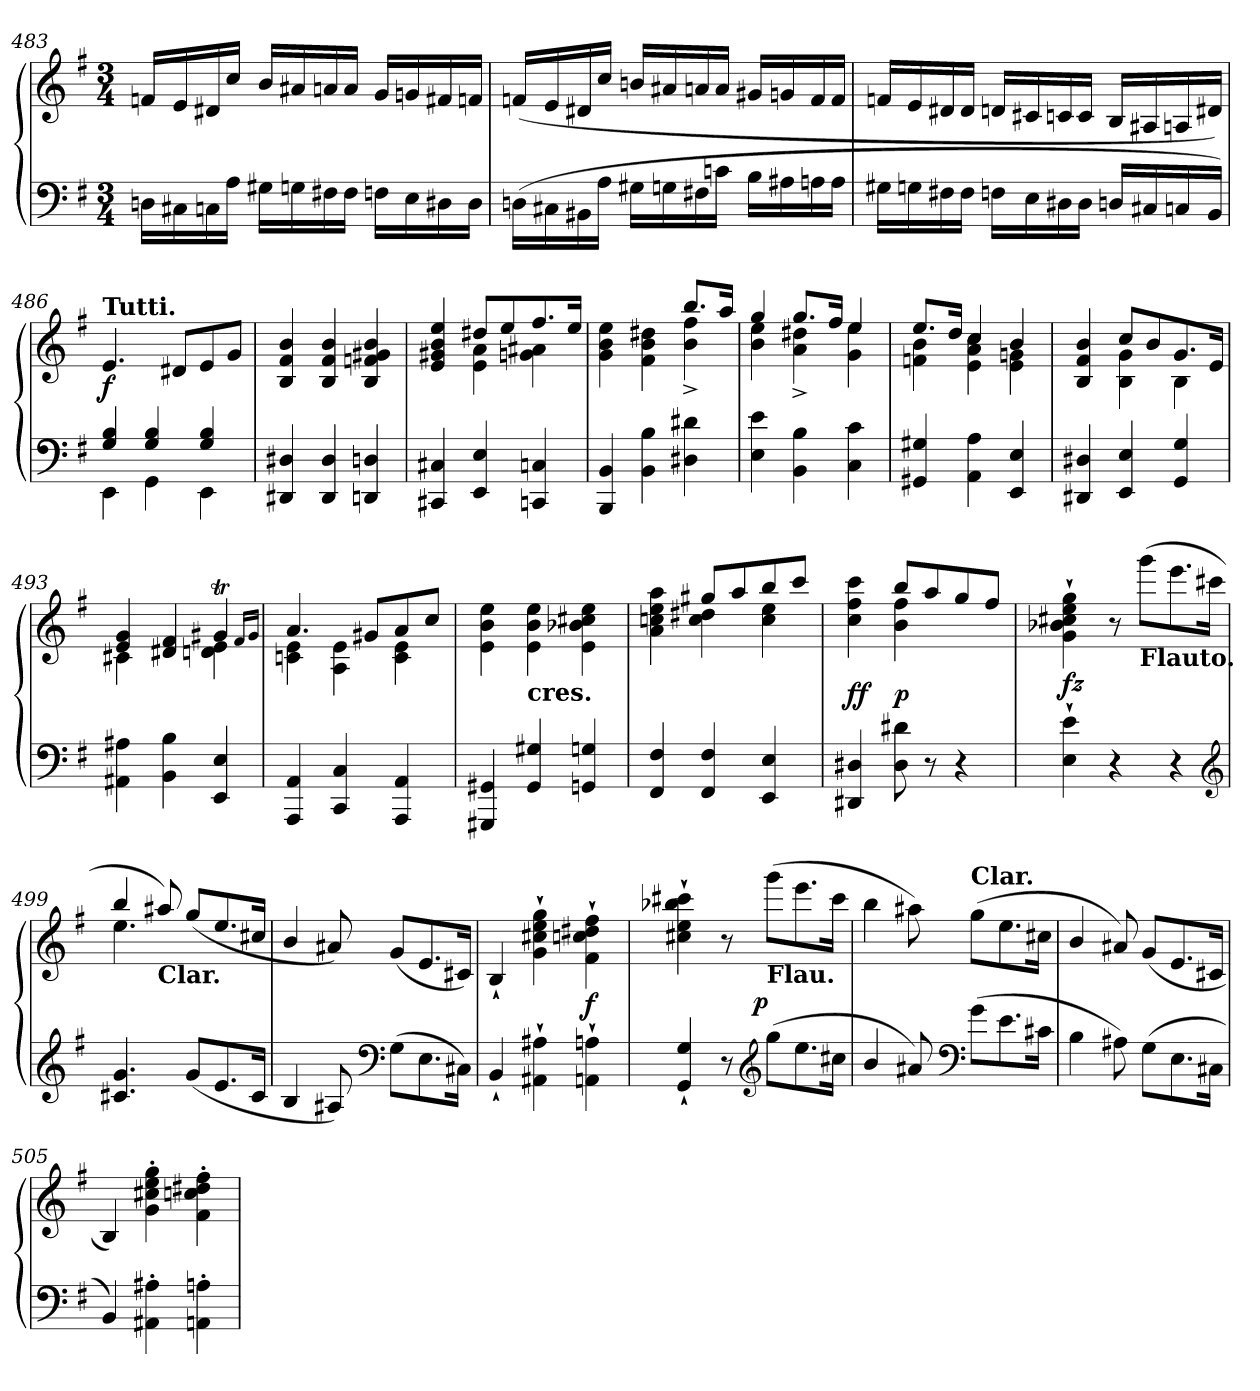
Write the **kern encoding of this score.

**kern	**kern	**dynam
*part1	*part1	*part1
*staff2	*staff1	*staff1/2
*clefF4	*clefG2	*
*k[f#]	*k[f#]	*
*M3/4	*M3/4	*
=483	=483	=483
16DnLL	16fnLL	.
16C#X	16e	.
16Cn	16d#X	.
16AJJ	16ccJJ	.
16G#XLL	16bLL	.
16Gn	16a#X	.
16F#X	16an	.
16F#JJ	16aJJ	.
16FnLL	16gLL	.
16E	16gn	.
16D#X	16f#X	.
16D#JJ	16fnJJ	.
=484	=484	=484
(>16DnLL	(<16fnLL	.
16C#X	16e	.
16BB#X	16d#X	.
16AJJ	16ccJJ	.
16G#XLL	16bnLL	.
16Gn	16a#X	.
16F#X	16an	.
16cnJJ	16aJJ	.
16BLL	16g#XLL	.
16A#X	16gn	.
16An	16f	.
16AJJ	16fJJ	.
=485	=485	=485
16G#XLL	16fnLL	.
16Gn	16e	.
16F#X	16d#X	.
16F#JJ	16d#JJ	.
16FnLL	16dnLL	.
16E	16c#X	.
16D#X	16cn	.
16D#JJ	16cJJ	.
16DnLL	16BLL	.
16C#X	16A#X	.
16Cn	16An	.
16BBJJ)	16d#XJJ)	.
=486	=486	=486
*^	*	*
!	!	!LO:TX:a:B:t=Tutti.	!
4B! 4G!	4EE!	4.e!	f
4B! 4G!	4GG!	.	.
.	.	8d#X!L	.
4B! 4G!	4EE!	8e!	.
.	.	8g!J	.
*v	*v	*	*
=487	=487	=487
4D#X!/ 4DD#X!/	4b! 4f#! 4B!	.
4D#!/ 4DD#!/	4b! 4f#! 4B!	.
4Dn!/ 4DDn!/	4b! 4g#X! 4fn! 4B!	.
=488	=488	=488
*	*^	*
4C#X!/ 4CC#X!/	4ee!/ 4b!/ 4g#X!/ 4e!/	4ryy	.
4E!/ 4EE!/	8dd#X!L	4a! 4e!	.
.	8ee!	.	.
4Cn!/ 4CCn!/	8.ff#!	4a#X! 4gn!	.
.	16ee!Jk	.	.
=489	=489	=489	=489
4BB!/ 4BBB!/	2ryy	4ee! 4b! 4g!	.
4B!\ 4BB!\	.	4dd#X!\ 4b!\ 4f#!\	.
4d#X!\ 4D#X!\	8.bb!L	4ff#!^< 4b!^<	.
.	16aa!Jk	.	.
=490	=490	=490	=490
4e!\ 4E!\	4gg!	4ee! 4b!	.
4B!\ 4BB!\	8.gg!L	4dd#X!^< 4a!^<	.
.	16ff#!Jk	.	.
4c!\ 4C!\	4ee!	4ee! 4g!	.
=491	=491	=491	=491
4G#X!/ 4GG#X!/	8.ee!L	4b! 4fn!	.
.	16dd!Jk	.	.
4A!\ 4AA!\	4cc!	4cc! 4a! 4e!	.
4E!/ 4EE!/	4b!	4gn! 4e!	.
=492	=492	=492	=492
4D#X!/ 4DD#X!/	4b!/ 4f#!/ 4B!/	4ryy	.
4E!/ 4EE!/	8cc!L	4g! 4B!	.
.	8b!	.	.
4G!/ 4GG!/	8.g!	4B!	.
.	16e!Jk	.	.
=493	=493	=493	=493
4A#X!\ 4AA#X!\	4g! 4e!	4c#X!	.
4B!\ 4BB!\	4f#! 4d#X!	4ryy	.
4E! 4EE!	4g#Xt!	4e! 4dn!	.
.	16qqf#!LL	.	.
.	16qqg#!JJ	.	.
=494	=494	=494	=494
4AA! 4AAA!	4.a!	4e! 4cn!	.
4C! 4CC!	.	4e! 4A!	.
.	8g#X!L	.	.
4AA! 4AAA!	8a!	4e! 4c!	.
.	8cc!J	.	.
*	*v	*v	*
=495	=495	=495
4GG#X! 4GGG#X!	4ee!\ 4b!\ 4e!\	.
!	!LO:TX:c:B:t=cres.	!
4G#X!/ 4GG#!/	4ee!\ 4b!\ 4e!\	.
4Gn!/ 4GGn!/	4ee!\ 4cc#X!\ 4b-X!\ 4e!\	.
=496	=496	=496
*	*^	*
4F#!/ 4FF#!/	4aa!\ 4ee!\ 4ccn!\ 4a!\	4ryy	.
4F#!/ 4FF#!/	8gg#X!L	4dd#X! 4cc!	.
.	8aa!	.	.
4E!/ 4EE!/	8bb!	4ee! 4cc!	.
.	8ccc!J	.	.
=497	=497	=497	=497
4D#X!/ 4DD#X!/	4ryy	4ccc! 4ff#! 4cc!)	ff
8d#X!\ 8D#!\	8bb!L	4ff#! 4b!	p
8r	8aa!	.	.
4r	8gg!	4ryy	.
.	(>8ff#!J	.	.
*	*v	*v	*
=498	=498	=498
4e!`> 4E!`>	4gg!`> 4ee!`> 4cc#X!`> 4b-X!`> 4g!`>	fz
4r	8r	.
!	!LO:TX:b:B:t=Flauto.	!
.	(>8ggg!\L	.
4r	8.eee!\	.
.	16ccc#X!\Jk	.
*clefG2	*	*
=499	=499	=499
*	*^	*
4.g! 4.c#X!	4bb!	4.ee!	.
!	!LO:TX:b:B:t=Clar.	!	!
.	8aa#X!)	.	.
(<8g!L	(<8gg!/L	8ryy	.
8.e!	8.ee!	4ryy	.
16c#!Jk	16cc#X!Jk	.	.
*	*v	*v	*
=500	=500	=500
4B!	4b!/	.
8A#X!)	8a#X!)	.
*clefF4	*	*
(>8G!\L	(<8g!L	.
8.E!\	8.e!	.
16C#X!\Jk)	16c#X!Jk)	.
=501	=501	=501
4BB`<!/	4B`<!	.
4A#X!` 4AA#X!`	4gg!` 4ee!` 4cc#X!` 4g!`	.
4An!` 4AAn!`	4ff#!` 4dd#X!` 4ccn!` 4f#!`	f
=502	=502	=502
4G!`</ 4GG!`</	4ccc#X!` 4bb-X!` 4ee!` 4cc#X!`	.
8r	8r	.
*clefG2	*	*
!	!LO:TX:b:B:t=Flau.	!
!	!	!LO:DY:rj
(>8gg!\L	(>8ggg!\L	p
8.ee!\	8.eee!\	.
16cc#X!\Jk	16ccc#!\Jk	.
=503	=503	=503
4b!/	4bb!\	.
8a#X!/)	8aa#X!\)	.
*clefF4	*	*
!	!LO:TX:a:B:t=Clar.	!
(>8g!\L	(>8gg!\L	.
8.e!\	8.ee!\	.
16c#X!\Jk	16cc#X!\Jk	.
=504	=504	=504
4B!	4b!/	.
8A#X!)	8a#X!/)	.
(>8G!\L	(<8g!L	.
8.E!\	8.e!	.
16C#X!\Jk	16c#X!Jk	.
=505	=505	=505
4BB!/)	4B!)	.
4A#X!' 4AA#X!'	4gg!' 4ee!' 4cc#X!' 4g!'	.
4An!' 4AAn!'	4ff#!' 4dd#X!' 4ccn!' 4f#!'	.
=	=	=
*-	*-	*-
